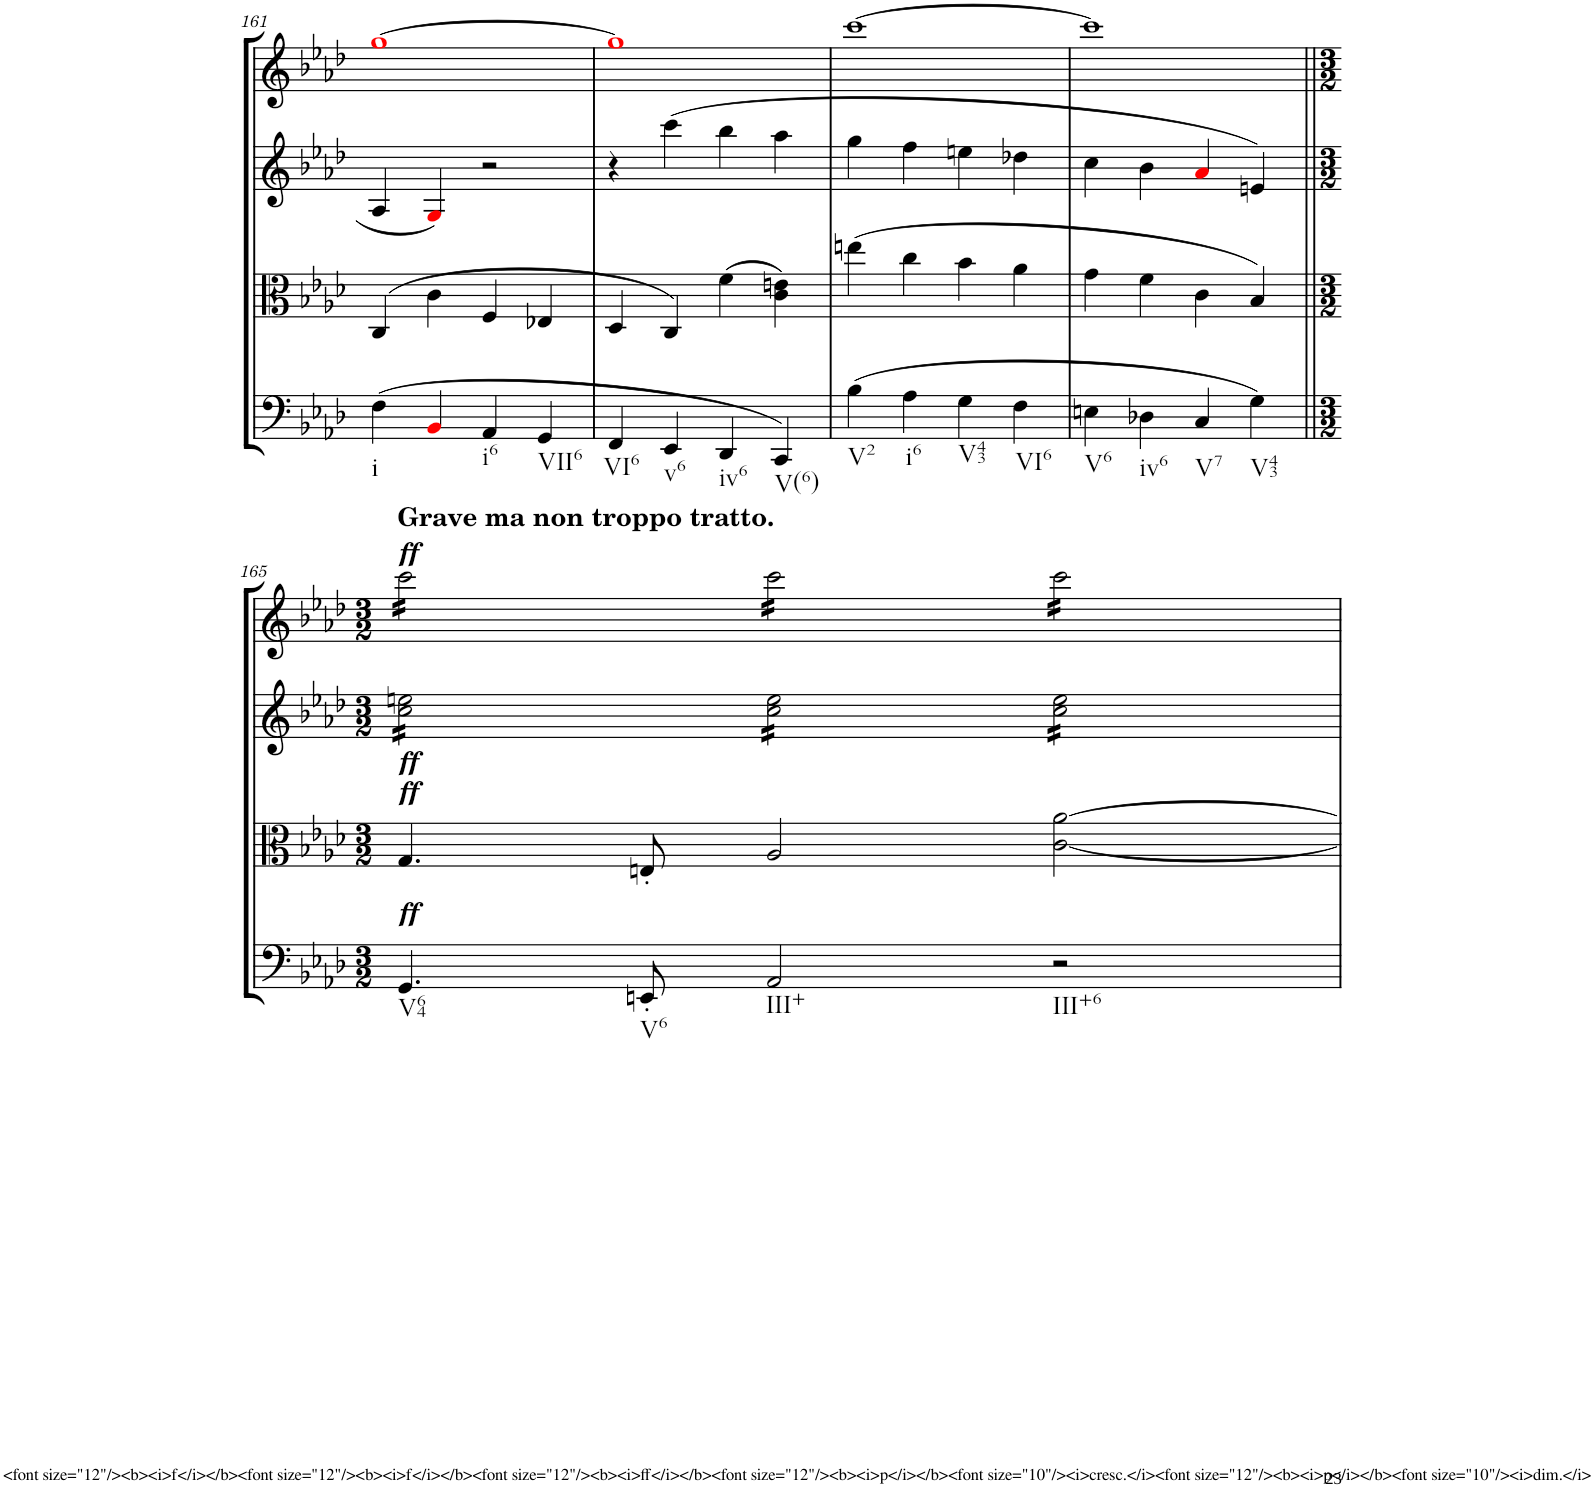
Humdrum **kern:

**kern	**kern	**kern	**kern
*part4	*part3	*part2	*part1
*staff4	*staff3	*staff2	*staff1
*I"Cello	*I"Viola	*I"2nd Violin	*I"1st Violin
*	*I'Vla	*I'Vln	*I'Vln
!!LO:PB:g=z
*clefF4	*clefC3	*clefG2	*clefG2
*k[b-e-a-d-]	*k[b-e-a-d-]	*k[b-e-a-d-]	*k[b-e-a-d-]
*A-:	*A-:	*A-:	*A-:
*M4/4	*M4/4	*M4/4	*M4/4
*met(c)	*met(c)	*met(c)	*met(c)
=161	=161	=161	=161
!LO:TX:b:t=i	!	!	!
(4F\	(4C/	4A-/	[1ggi
4BB-i/	4c\	4Gi/	.
!LO:TX:b:t=i6	!	!	!
4AA-/	4F/	2r	.
!LO:TX:b:t=VII6	!	!	!
4GG/	4E-X/	.	.
=162	=162	=162	=162
!LO:TX:b:t=VI6	!	!	!
4FF/	4D-/	4r	1ggi]
!LO:TX:b:t=v6	!	!	!
4EE-/	4C/)	(4ccc\	.
!LO:TX:b:t=iv6	!	!	!
4DD-/	(4f\	4bb-\	.
!LO:TX:b:t=V(6)	!	!	!
4CC/)	4c\ 4en\)	4aa-\	.
=163	=163	=163	=163
!LO:TX:b:t=V2	!	!	!
(4B-\	(4een\	4gg\	[1ccc
!LO:TX:b:t=i6	!	!	!
4A-\	4cc\	4ff\	.
!LO:TX:b:t=V43	!	!	!
4G\	4b-\	4een\	.
!LO:TX:b:t=VI6	!	!	!
4F\	4a-\	4dd-X\	.
=164	=164	=164	=164
!LO:TX:b:t=V6	!	!	!
4En\	4g\	4cc\	1ccc]
!LO:TX:b:t=iv6	!	!	!
4D-X\	4f\	4b-\	.
!LO:TX:b:t=V7	!	!	!
4C/	4c\	4a-i/	.
!LO:TX:b:t=V43	!	!	!
4G\)	4B-/)	4en/)	.
!!LO:LB:g=z
=165||	=165||	=165||	=165||
*M3/2	*M3/2	*M3/2	*M3/2
!	!	!	!LO:TX:a:Bi:t=ff
!	!	!	!LO:TX:a:B:t=Grave ma non troppo tratto.
!	!LO:TX:a:Bi:t=ff	!	!
!	!LO:TX:a:Bi:t=ff	!	!
!LO:TX:a:Bi:t=ff	!	!	!
!LO:TX:b:t=V64	!	!	!
*	*	*tremolo	*
*	*	*	*tremolo
4.GG/	4.G/	16cc\ 16een\LL	16ccc\LL
.	.	16cc\ 16een\	16ccc\
.	.	16cc\ 16een\	16ccc\
.	.	16cc\ 16een\	16ccc\
.	.	16cc\ 16een\	16ccc\
.	.	16cc\ 16een\	16ccc\
!LO:TX:b:t=V6	!	!	!
8EEn'/	8En'/	16cc\ 16een\	16ccc\
.	.	16cc\ 16een\JJ	16ccc\JJ
!LO:TX:b:t=III+	!	!	!
2AA-/	2A-/	16cc\ 16ee\LL	16ccc\LL
.	.	16cc\ 16ee\	16ccc\
.	.	16cc\ 16ee\	16ccc\
.	.	16cc\ 16ee\	16ccc\
.	.	16cc\ 16ee\	16ccc\
.	.	16cc\ 16ee\	16ccc\
.	.	16cc\ 16ee\	16ccc\
.	.	16cc\ 16ee\JJ	16ccc\JJ
!LO:TX:b:t=III+6	!	!	!
2r	[2c\ [2a-\	16cc\ 16ee\LL	16ccc\LL
.	.	16cc\ 16ee\	16ccc\
.	.	16cc\ 16ee\	16ccc\
.	.	16cc\ 16ee\	16ccc\
.	.	16cc\ 16ee\	16ccc\
.	.	16cc\ 16ee\	16ccc\
.	.	16cc\ 16ee\	16ccc\
.	.	16cc\ 16ee\JJ	16ccc\JJ
*	*	*	*Xtremolo
*	*	*Xtremolo	*
=	=	=	=
*-	*-	*-	*-
